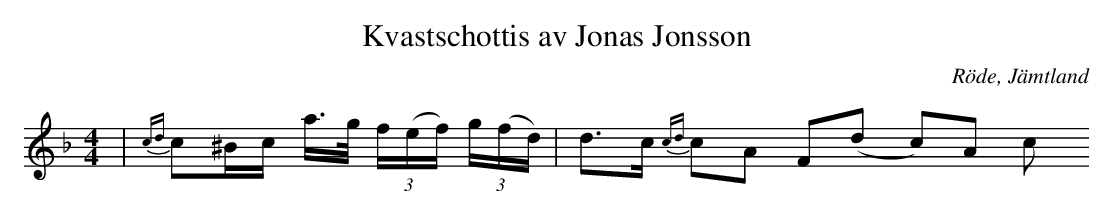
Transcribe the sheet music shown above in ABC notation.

X:1
T:Kvastschottis av Jonas Jonsson
O:Röde, Jämtland
M:4/4
L:1/16
K:F
| {cd}c2^Bc a>g (3f(ef) (3g(fd) | d2>c2 {cd}c2A2 F2(d2- c2)A2 c2
